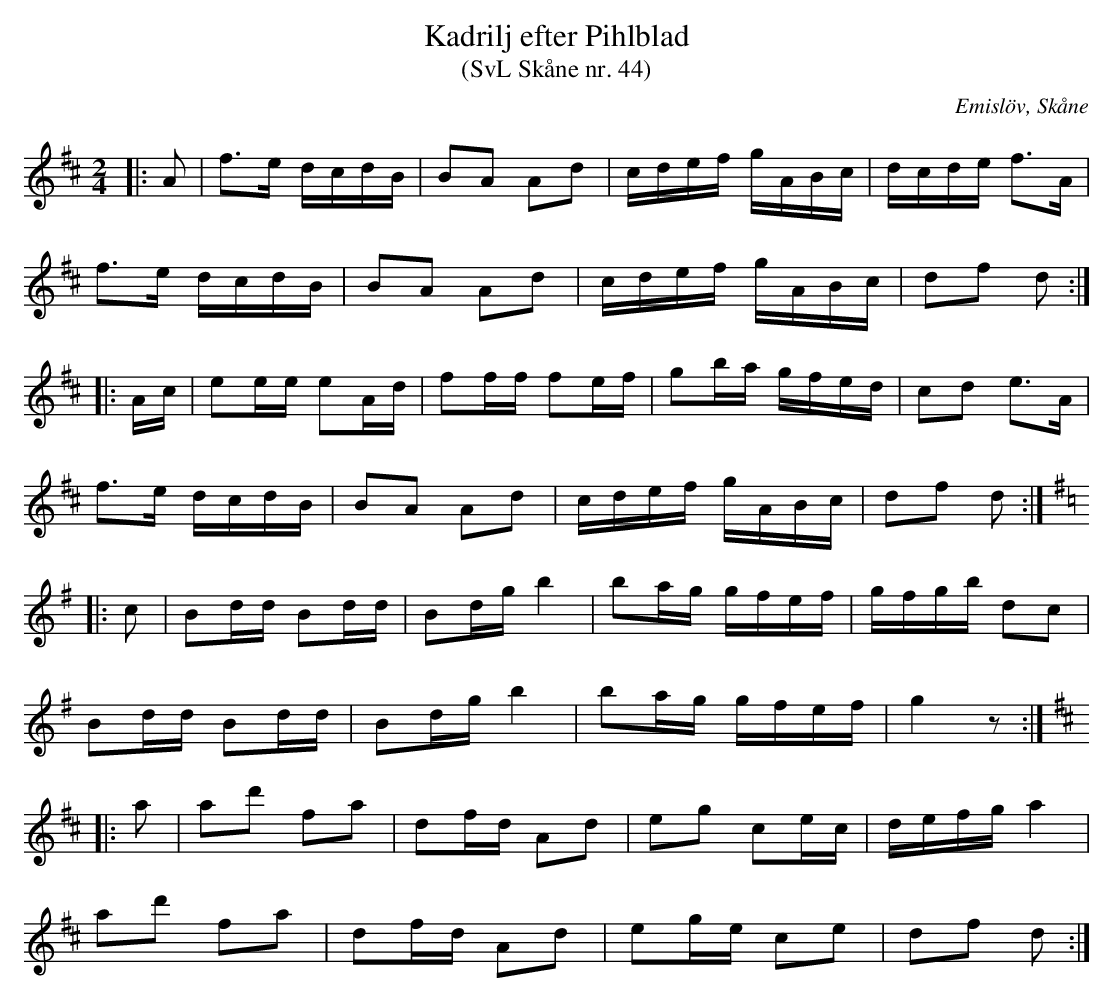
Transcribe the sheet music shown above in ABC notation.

X:1
T:Kadrilj efter Pihlblad
T:(SvL Skåne nr. 44)
O:Emislöv, Skåne
M:2/4
L:1/16
K:D
|: A2 | f3e dcdB | B2A2 A2d2 | cdef gABc | dcde f3A |
f3e dcdB | B2A2 A2d2 | cdef gABc | d2f2 d2 :|
|:Ac | e2ee e2Ad | f2ff f2ef | g2ba gfed | c2d2 e3A |
f3e dcdB | B2A2 A2d2 | cdef gABc | d2f2 d2 :|
K:G
|: c2 | B2dd B2dd | B2dg b4 | b2ag gfef | gfgb d2c2 |
B2dd B2dd |B2dg b4 | b2ag gfef | g4 z2 :|
K:D
|: a2 | a2d'2 f2a2 | d2fd A2d2 |e2g2 c2ec | defg a4 |
 a2d'2 f2a2 | d2fd A2d2 | e2ge c2e2 | d2f2 d2 :|
